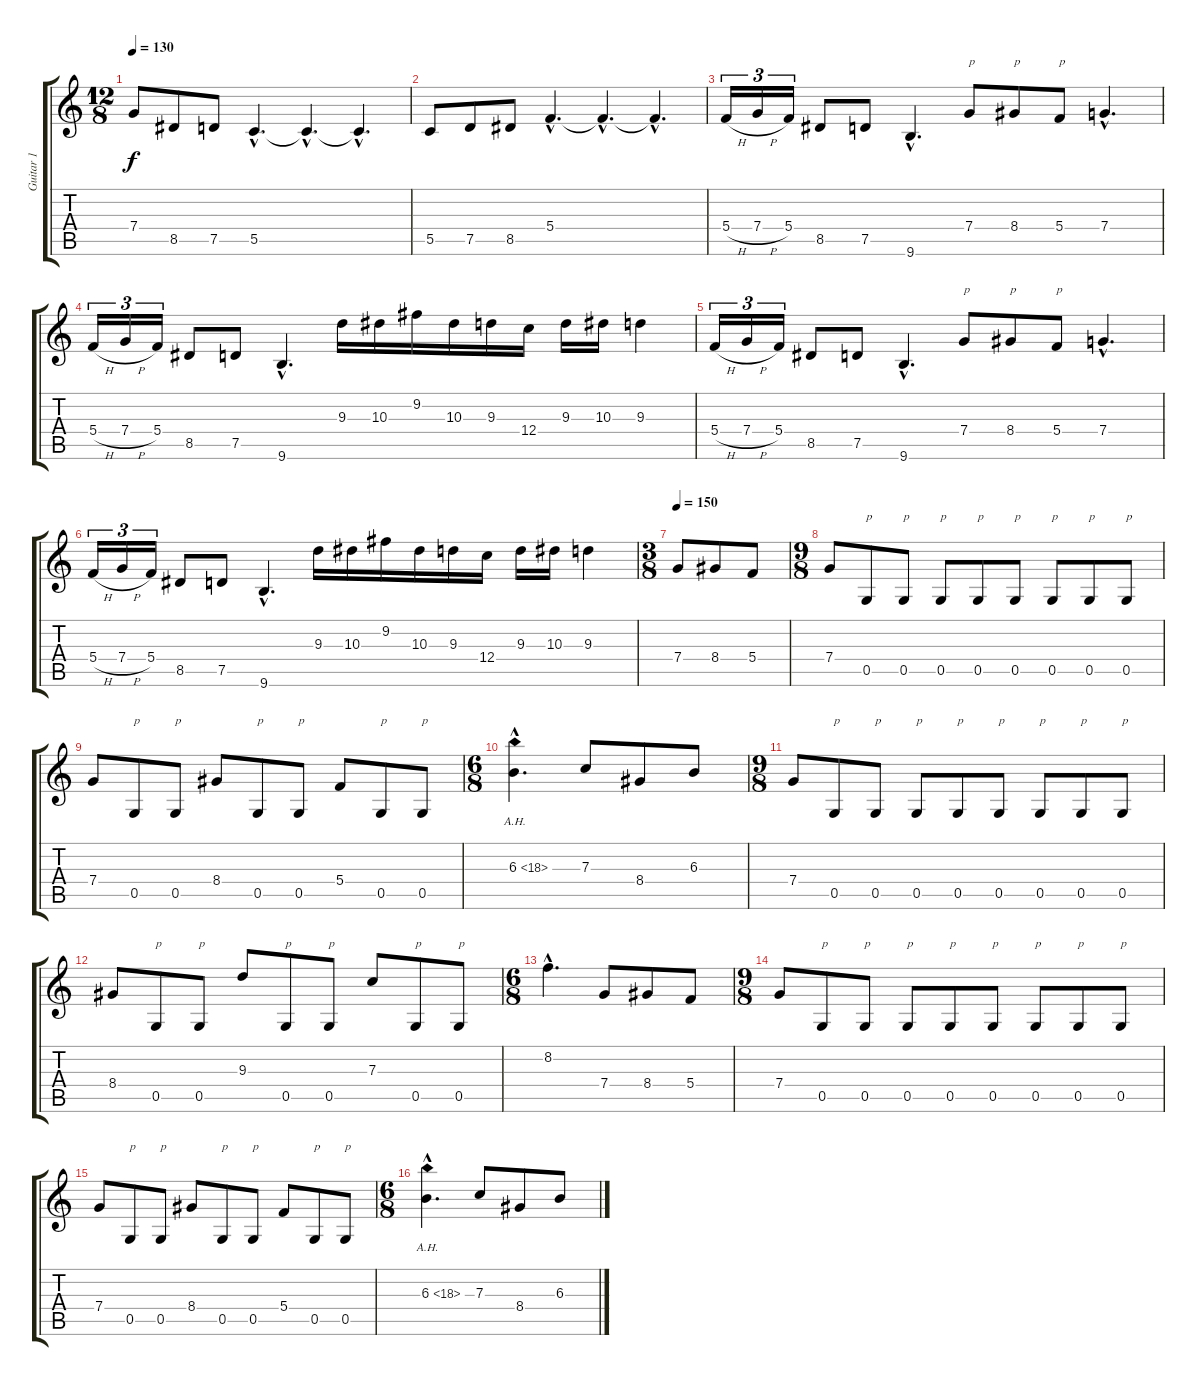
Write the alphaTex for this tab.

\track ("Guitar 1" "Guitar 1") {instrument distortionguitar}
\staff {score tabs}
\tuning (D4 A3 F3 C3 G2 D2) {hide}
\ts (12 8)
\tempo 130
\clef g2
\ks c
7.4.8{dy f} 8.5.8 7.5.8 5.5{hac}.4{d} 5.5{hac t}.4{d} 5.5{hac t}.4{d} |
5.5.8 7.5.8 8.5.8 5.4{hac}.4{d} 5.4{hac t}.4{d} 5.4{hac t}.4{d} |
5.4{h}.16{tu (3 2)} 7.4{h}.16{tu (3 2)} 5.4.16{tu (3 2)} 8.5.8 7.5.8 9.6{hac}.4{d} 7.4.8{txt "p"} 8.4.8{txt "p"} 5.4.8{txt "p"} 7.4{hac}.4{d} |
5.4{h}.16{tu (3 2)} 7.4{h}.16{tu (3 2)} 5.4.16{tu (3 2)} 8.5.8 7.5.8 9.6{hac}.4{d} 9.3.16 10.3.16 9.2.16 10.3.16 9.3.16 12.4.16 9.3.16 10.3.16 9.3.4 |
5.4{h}.16{tu (3 2)} 7.4{h}.16{tu (3 2)} 5.4.16{tu (3 2)} 8.5.8 7.5.8 9.6{hac}.4{d} 7.4.8{txt "p"} 8.4.8{txt "p"} 5.4.8{txt "p"} 7.4{hac}.4{d} |
5.4{h}.16{tu (3 2)} 7.4{h}.16{tu (3 2)} 5.4.16{tu (3 2)} 8.5.8 7.5.8 9.6{hac}.4{d} 9.3.16 10.3.16 9.2.16 10.3.16 9.3.16 12.4.16 9.3.16 10.3.16 9.3.4 |
\ts (3 8)
\tempo 150
7.4.8 8.4.8 5.4.8 |
\ts (9 8)
7.4.8 0.5.8{txt "p"} 0.5.8{txt "p"} 0.5.8{txt "p"} 0.5.8{txt "p"} 0.5.8{txt "p"} 0.5.8{txt "p"} 0.5.8{txt "p"} 0.5.8{txt "p"} |
7.4.8 0.5.8{txt "p"} 0.5.8{txt "p"} 8.4.8 0.5.8{txt "p"} 0.5.8{txt "p"} 5.4.8 0.5.8{txt "p"} 0.5.8{txt "p"} |
\ts (6 8)
6.3{ah 12 hac}.4{d} 7.3.8 8.4.8 6.3.8 |
\ts (9 8)
7.4.8 0.5.8{txt "p"} 0.5.8{txt "p"} 0.5.8{txt "p"} 0.5.8{txt "p"} 0.5.8{txt "p"} 0.5.8{txt "p"} 0.5.8{txt "p"} 0.5.8{txt "p"} |
8.4.8 0.5.8{txt "p"} 0.5.8{txt "p"} 9.3.8 0.5.8{txt "p"} 0.5.8{txt "p"} 7.3.8 0.5.8{txt "p"} 0.5.8{txt "p"} |
\ts (6 8)
8.2{hac}.4{d} 7.4.8 8.4.8 5.4.8 |
\ts (9 8)
7.4.8 0.5.8{txt "p"} 0.5.8{txt "p"} 0.5.8{txt "p"} 0.5.8{txt "p"} 0.5.8{txt "p"} 0.5.8{txt "p"} 0.5.8{txt "p"} 0.5.8{txt "p"} |
7.4.8 0.5.8{txt "p"} 0.5.8{txt "p"} 8.4.8 0.5.8{txt "p"} 0.5.8{txt "p"} 5.4.8 0.5.8{txt "p"} 0.5.8{txt "p"} |
\ts (6 8)
6.3{ah 12 hac}.4{d} 7.3.8 8.4.8 6.3.8
